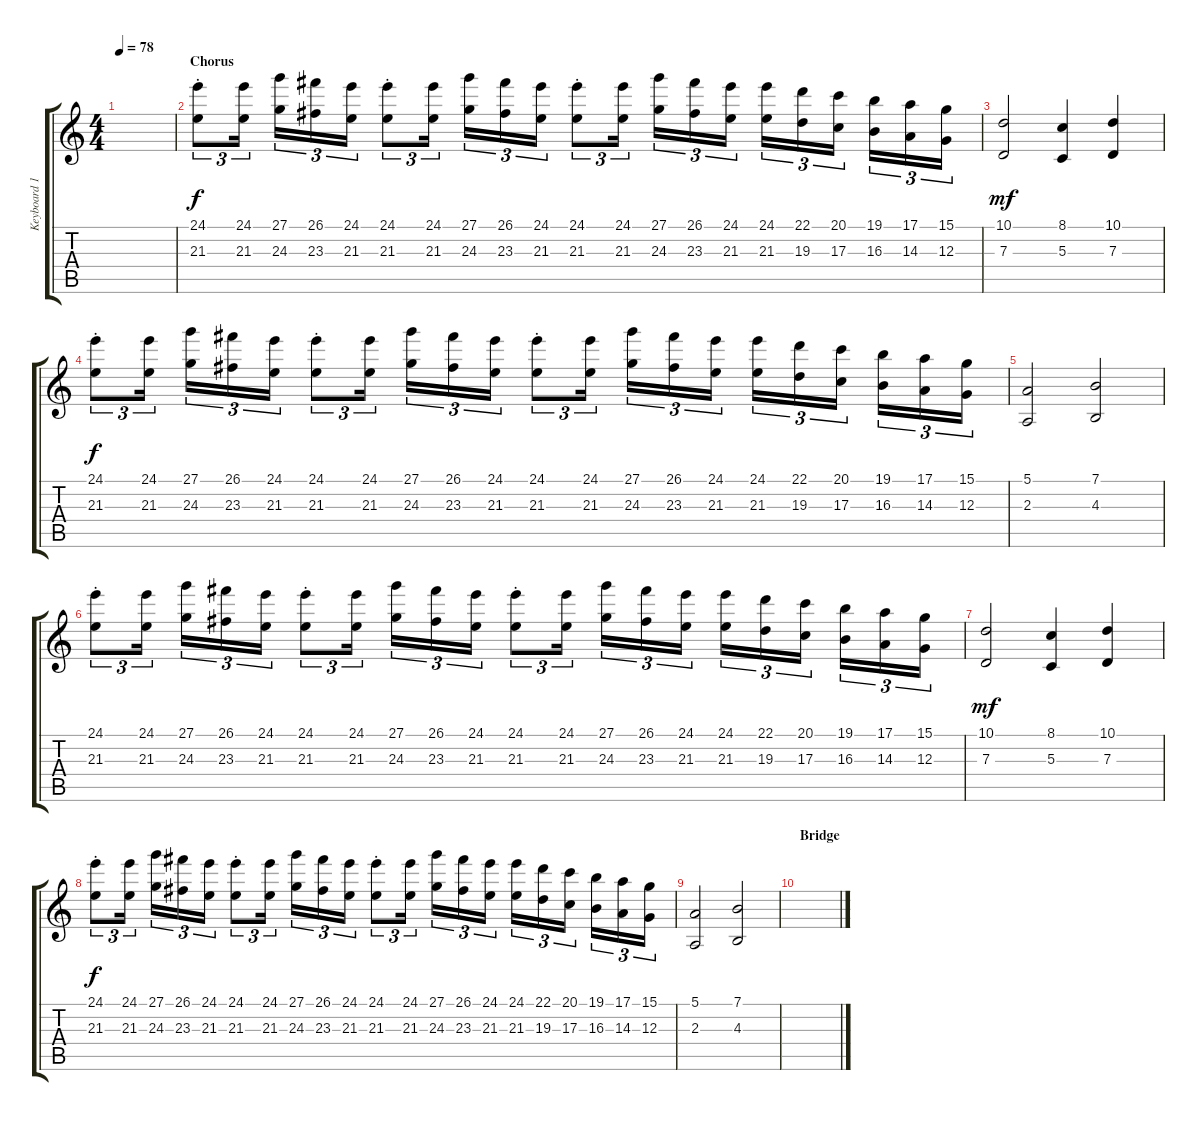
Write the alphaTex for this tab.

\track ("Keyboard 1" "Keyboard 1") {instrument stringensemble1}
\staff {score tabs}
\tuning (E4 B3 G3 D3 A2 E2) {hide}
\ts (4 4)
\tempo 78
\clef g2
\ks c
|
\section ("" "Chorus")
(24.1{st} 21.3{st}).8{tu (3 2)} (24.1 21.3).16{tu (3 2)} (27.1 24.3).16{tu (3 2)} (26.1 23.3).16{tu (3 2)} (24.1 21.3).16{tu (3 2)} (24.1{st} 21.3{st}).8{tu (3 2)} (24.1 21.3).16{tu (3 2)} (27.1 24.3).16{tu (3 2)} (26.1 23.3).16{tu (3 2)} (24.1 21.3).16{tu (3 2)} (24.1{st} 21.3{st}).8{tu (3 2)} (24.1 21.3).16{tu (3 2)} (27.1 24.3).16{tu (3 2)} (26.1 23.3).16{tu (3 2)} (24.1 21.3).16{tu (3 2)} (24.1 21.3).16{tu (3 2)} (22.1 19.3).16{tu (3 2)} (20.1 17.3).16{tu (3 2)} (19.1 16.3).16{tu (3 2)} (17.1 14.3).16{tu (3 2)} (15.1 12.3).16{tu (3 2)} |
(10.1 7.3).2{dy mf} (8.1 5.3).4 (10.1 7.3).4 |
(24.1{st} 21.3{st}).8{tu (3 2) dy f} (24.1 21.3).16{tu (3 2)} (27.1 24.3).16{tu (3 2)} (26.1 23.3).16{tu (3 2)} (24.1 21.3).16{tu (3 2)} (24.1{st} 21.3{st}).8{tu (3 2)} (24.1 21.3).16{tu (3 2)} (27.1 24.3).16{tu (3 2)} (26.1 23.3).16{tu (3 2)} (24.1 21.3).16{tu (3 2)} (24.1{st} 21.3{st}).8{tu (3 2)} (24.1 21.3).16{tu (3 2)} (27.1 24.3).16{tu (3 2)} (26.1 23.3).16{tu (3 2)} (24.1 21.3).16{tu (3 2)} (24.1 21.3).16{tu (3 2)} (22.1 19.3).16{tu (3 2)} (20.1 17.3).16{tu (3 2)} (19.1 16.3).16{tu (3 2)} (17.1 14.3).16{tu (3 2)} (15.1 12.3).16{tu (3 2)} |
(5.1 2.3).2 (7.1 4.3).2 |
(24.1{st} 21.3{st}).8{tu (3 2)} (24.1 21.3).16{tu (3 2)} (27.1 24.3).16{tu (3 2)} (26.1 23.3).16{tu (3 2)} (24.1 21.3).16{tu (3 2)} (24.1{st} 21.3{st}).8{tu (3 2)} (24.1 21.3).16{tu (3 2)} (27.1 24.3).16{tu (3 2)} (26.1 23.3).16{tu (3 2)} (24.1 21.3).16{tu (3 2)} (24.1{st} 21.3{st}).8{tu (3 2)} (24.1 21.3).16{tu (3 2)} (27.1 24.3).16{tu (3 2)} (26.1 23.3).16{tu (3 2)} (24.1 21.3).16{tu (3 2)} (24.1 21.3).16{tu (3 2)} (22.1 19.3).16{tu (3 2)} (20.1 17.3).16{tu (3 2)} (19.1 16.3).16{tu (3 2)} (17.1 14.3).16{tu (3 2)} (15.1 12.3).16{tu (3 2)} |
(10.1 7.3).2{dy mf} (8.1 5.3).4 (10.1 7.3).4 |
(24.1{st} 21.3{st}).8{tu (3 2) dy f} (24.1 21.3).16{tu (3 2)} (27.1 24.3).16{tu (3 2)} (26.1 23.3).16{tu (3 2)} (24.1 21.3).16{tu (3 2)} (24.1{st} 21.3{st}).8{tu (3 2)} (24.1 21.3).16{tu (3 2)} (27.1 24.3).16{tu (3 2)} (26.1 23.3).16{tu (3 2)} (24.1 21.3).16{tu (3 2)} (24.1{st} 21.3{st}).8{tu (3 2)} (24.1 21.3).16{tu (3 2)} (27.1 24.3).16{tu (3 2)} (26.1 23.3).16{tu (3 2)} (24.1 21.3).16{tu (3 2)} (24.1 21.3).16{tu (3 2)} (22.1 19.3).16{tu (3 2)} (20.1 17.3).16{tu (3 2)} (19.1 16.3).16{tu (3 2)} (17.1 14.3).16{tu (3 2)} (15.1 12.3).16{tu (3 2)} |
(5.1 2.3).2 (7.1 4.3).2 |
\section ("" "Bridge")
